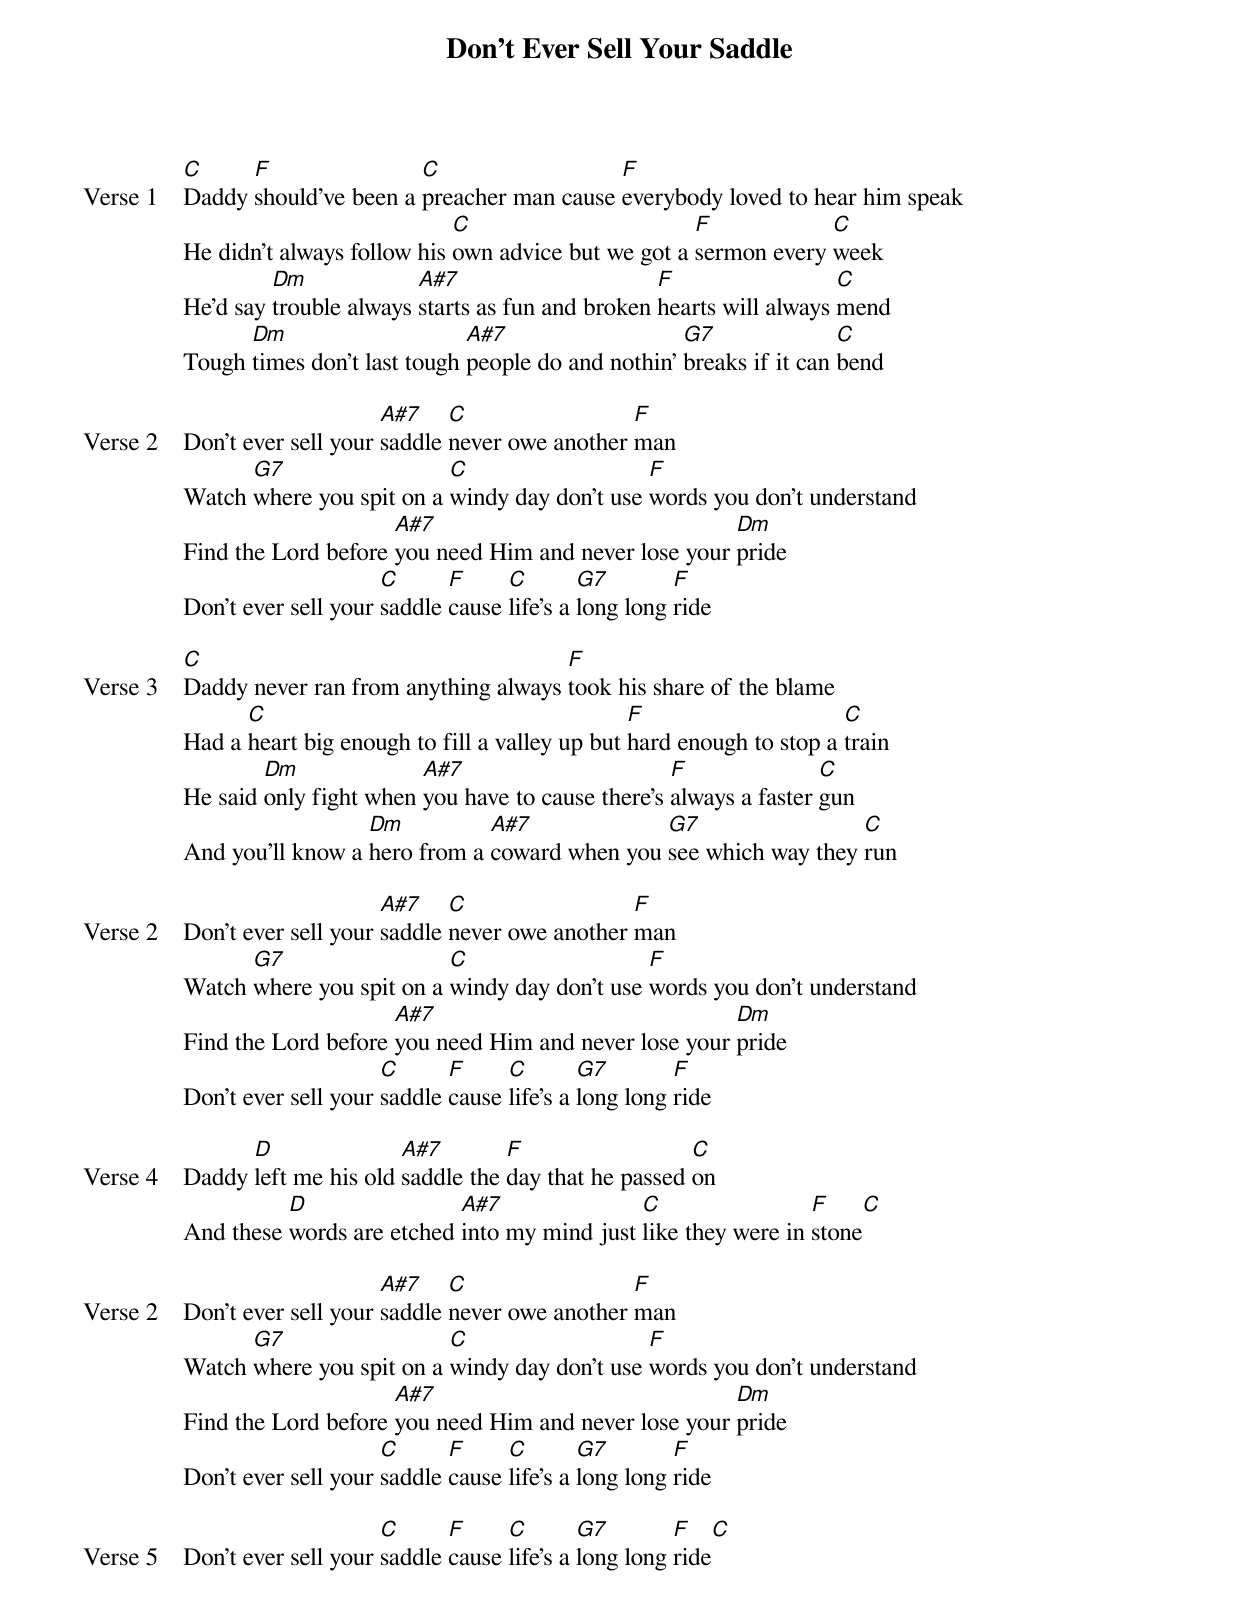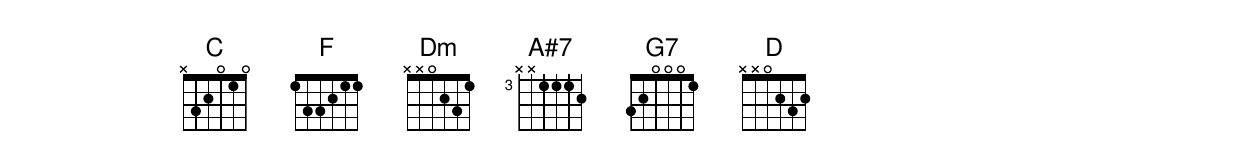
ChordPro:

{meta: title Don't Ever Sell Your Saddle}
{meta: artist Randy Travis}
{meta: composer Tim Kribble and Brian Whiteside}
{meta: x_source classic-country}
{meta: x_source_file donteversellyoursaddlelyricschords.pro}
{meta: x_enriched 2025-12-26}

{start_of_verse: Verse 1}
[C]Daddy [F]should've been a [C]preacher man cause [F]everybody loved to hear him speak
He didn't always follow his [C]own advice but we got a [F]sermon every [C]week
He'd say [Dm]trouble always [A#7]starts as fun and broken [F]hearts will always [C]mend
Tough [Dm]times don't last tough [A#7]people do and nothin' [G7]breaks if it can [C]bend
{end_of_verse}

{start_of_verse: Verse 2}
Don't ever sell your [A#7]saddle [C]never owe another [F]man
Watch [G7]where you spit on a [C]windy day don't use [F]words you don't understand
Find the Lord before [A#7]you need Him and never lose your [Dm]pride
Don't ever sell your [C]saddle [F]cause [C]life's a [G7]long long [F]ride
{end_of_verse}

{start_of_verse: Verse 3}
[C]Daddy never ran from anything always [F]took his share of the blame
Had a [C]heart big enough to fill a valley up but [F]hard enough to stop a [C]train
He said [Dm]only fight when [A#7]you have to cause there's [F]always a faster [C]gun
And you'll know a [Dm]hero from a [A#7]coward when you [G7]see which way they [C]run
{end_of_verse}

{start_of_verse: Verse 2}
Don't ever sell your [A#7]saddle [C]never owe another [F]man
Watch [G7]where you spit on a [C]windy day don't use [F]words you don't understand
Find the Lord before [A#7]you need Him and never lose your [Dm]pride
Don't ever sell your [C]saddle [F]cause [C]life's a [G7]long long [F]ride
{end_of_verse}

{start_of_verse: Verse 4}
Daddy [D]left me his old [A#7]saddle the [F]day that he passed [C]on
And these [D]words are etched [A#7]into my mind just [C]like they were in [F]stone[C]
{end_of_verse}

{start_of_verse: Verse 2}
Don't ever sell your [A#7]saddle [C]never owe another [F]man
Watch [G7]where you spit on a [C]windy day don't use [F]words you don't understand
Find the Lord before [A#7]you need Him and never lose your [Dm]pride
Don't ever sell your [C]saddle [F]cause [C]life's a [G7]long long [F]ride
{end_of_verse}

{start_of_verse: Verse 5}
Don't ever sell your [C]saddle [F]cause [C]life's a [G7]long long [F]ride[C]
{end_of_verse}
